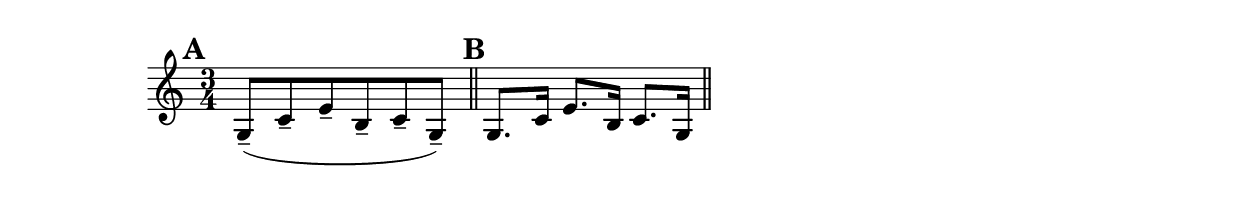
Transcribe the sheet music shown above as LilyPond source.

\version "2.22.0"

\relative {
  \language "english"

  \key c \major
  \time 3/4

  % Alternates from Gumpert edition
  \bar "" \mark \default
  g8--( c-- e-- b-- c-- g--) | \bar "||"

  \mark \default
  g8. c16 e8. b16 c8. g16 | \bar "||"
}
